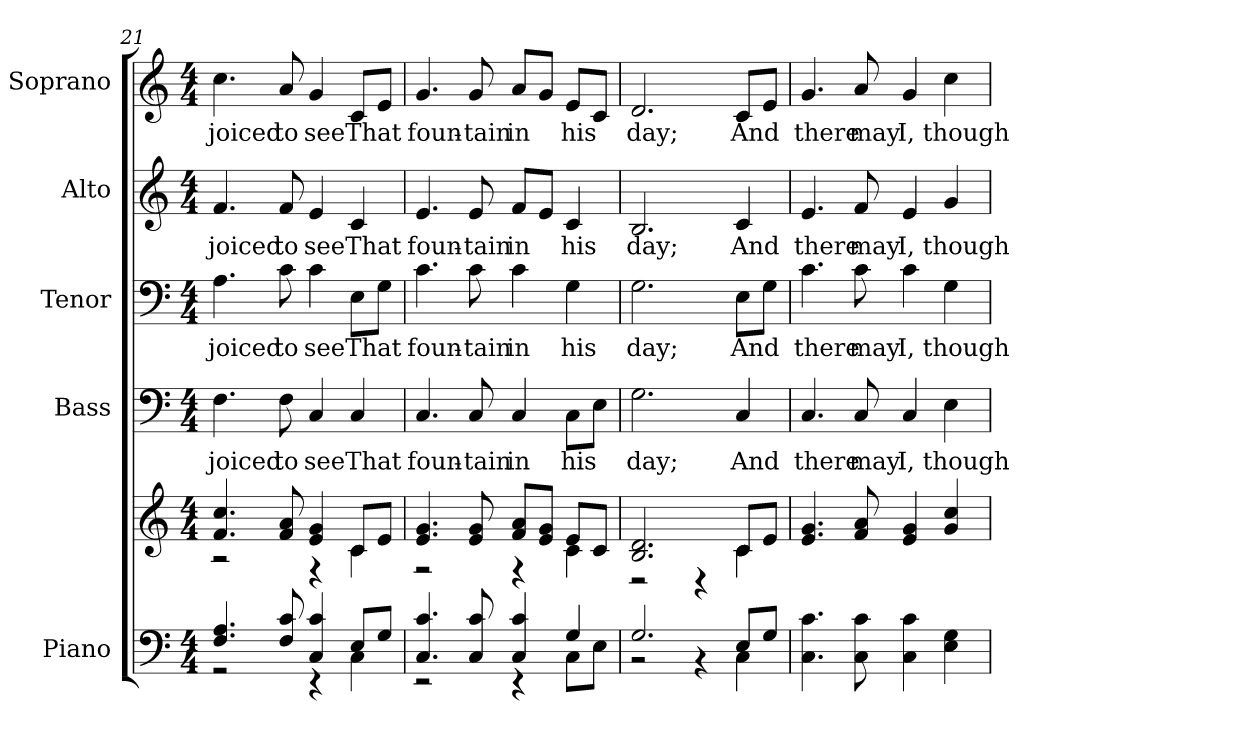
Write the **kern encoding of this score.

**kern	**kern	**kern	**text	**kern	**text	**kern	**text	**kern	**text
*part5	*part5	*part4	*part4	*part3	*part3	*part2	*part2	*part1	*part1
*staff6	*staff5	*staff4	*staff4	*staff3	*staff3	*staff2	*staff2	*staff1	*staff1
*I"Piano	*	*I"Bass	*	*I"Tenor	*	*I"Alto	*	*I"Soprano	*
*I'Pno.	*	*I'B.	*	*I'T.	*	*I'A.	*	*I'S.	*
*clefF4	*clefG2	*clefF4	*	*clefF4	*	*clefG2	*	*clefG2	*
*k[]	*k[]	*k[]	*	*k[]	*	*k[]	*	*k[]	*
*C:	*C:	*C:	*	*C:	*	*C:	*	*C:	*
*M4/4	*M4/4	*M4/4	*	*M4/4	*	*M4/4	*	*M4/4	*
=21	=21	=21	=21	=21	=21	=21	=21	=21	=21
*^	*^	*	*	*	*	*	*	*	*
!	!	!	!	!	!LO:LY:b:color=#000000	!	!	!	!	!	!
!	!	!	!	!	!	!	!LO:LY:b:color=#000000	!	!	!	!
!	!	!	!	!	!	!	!	!	!LO:LY:b:color=#000000	!	!
!	!	!	!	!	!	!	!	!	!	!	!LO:LY:b:color=#000000
4.Fi/ 4.Ai	2r	4.fi/ 4.cci	2r	4.Fi\	-joiced	4.Ai\	-joiced	4.fi/	-joiced	4.cci\	-joiced
!	!	!	!	!	!LO:LY:b:color=#000000	!	!	!	!	!	!
!	!	!	!	!	!	!	!LO:LY:b:color=#000000	!	!	!	!
!	!	!	!	!	!	!	!	!	!LO:LY:b:color=#000000	!	!
!	!	!	!	!	!	!	!	!	!	!	!LO:LY:b:color=#000000
8Fi/ 8ci	.	8fi/ 8ai	.	8Fi\	to	8ci\	to	8fi/	to	8ai/	to
!	!	!	!	!	!LO:LY:b:color=#000000	!	!	!	!	!	!
!	!	!	!	!	!	!	!LO:LY:b:color=#000000	!	!	!	!
!	!	!	!	!	!	!	!	!	!LO:LY:b:color=#000000	!	!
!	!	!	!	!	!	!	!	!	!	!	!LO:LY:b:color=#000000
4Ci/ 4ci	4r	4ei/ 4gi	4r	4Ci/	see	4ci\	see	4ei/	see	4gi/	see
!	!	!	!	!	!LO:LY:b:color=#000000	!	!	!	!	!	!
!	!	!	!	!	!	!	!LO:LY:b:color=#000000	!	!	!	!
!	!	!	!	!	!	!	!	!	!LO:LY:b:color=#000000	!	!
!	!	!	!	!	!	!	!	!	!	!	!LO:LY:b:color=#000000
8Ei/L	4Ci\	8ci/L	4ci\	4Ci/	That	8Ei\L	That	4ci/	That	8ci/L	That
8Gi/J	.	8ei/J	.	.	.	8Gi\J	.	.	.	8ei/J	.
=22	=22	=22	=22	=22	=22	=22	=22	=22	=22	=22	=22
!	!	!	!	!	!LO:LY:b:color=#000000	!	!	!	!	!	!
!	!	!	!	!	!	!	!LO:LY:b:color=#000000	!	!	!	!
!	!	!	!	!	!	!	!	!	!LO:LY:b:color=#000000	!	!
!	!	!	!	!	!	!	!	!	!	!	!LO:LY:b:color=#000000
4.Ci/ 4.ci	2r	4.ei/ 4.gi	2r	4.Ci/	foun-	4.ci\	foun-	4.ei/	foun-	4.gi/	foun-
!	!	!	!	!	!LO:LY:b:color=#000000	!	!	!	!	!	!
!	!	!	!	!	!	!	!LO:LY:b:color=#000000	!	!	!	!
!	!	!	!	!	!	!	!	!	!LO:LY:b:color=#000000	!	!
!	!	!	!	!	!	!	!	!	!	!	!LO:LY:b:color=#000000
8Ci/ 8ci	.	8ei/ 8gi	.	8Ci/	-tain	8ci\	-tain	8ei/	-tain	8gi/	-tain
!	!	!	!	!	!LO:LY:b:color=#000000	!	!	!	!	!	!
!	!	!	!	!	!	!	!LO:LY:b:color=#000000	!	!	!	!
!	!	!	!	!	!	!	!	!	!LO:LY:b:color=#000000	!	!
!	!	!	!	!	!	!	!	!	!	!	!LO:LY:b:color=#000000
4Ci/ 4ci	4r	8fi/ 8aiL	4r	4Ci/	in	4ci\	in	8fi/L	in	8ai/L	in
.	.	8ei/ 8giJ	.	.	.	.	.	8ei/J	.	8gi/J	.
!	!	!	!	!	!LO:LY:b:color=#000000	!	!	!	!	!	!
!	!	!	!	!	!	!	!LO:LY:b:color=#000000	!	!	!	!
!	!	!	!	!	!	!	!	!	!LO:LY:b:color=#000000	!	!
!	!	!	!	!	!	!	!	!	!	!	!LO:LY:b:color=#000000
4Gi/	8Ci\L	8ei/L	4ci\	8Ci\L	his	4Gi\	his	4ci/	his	8ei/L	his
.	8Ei\J	8ci/J	.	8Ei\J	.	.	.	.	.	8ci/J	.
=23	=23	=23	=23	=23	=23	=23	=23	=23	=23	=23	=23
!	!	!	!	!	!LO:LY:b:color=#000000	!	!	!	!	!	!
!	!	!	!	!	!	!	!LO:LY:b:color=#000000	!	!	!	!
!	!	!	!	!	!	!	!	!	!LO:LY:b:color=#000000	!	!
!	!	!	!	!	!	!	!	!	!	!	!LO:LY:b:color=#000000
2.Gi/	2r	2.Bi/ 2.di	2r	2.Gi\	day;	2.Gi\	day;	2.Bi/	day;	2.di/	day;
.	4r	.	4r	.	.	.	.	.	.	.	.
!	!	!	!	!	!LO:LY:b:color=#000000	!	!	!	!	!	!
!	!	!	!	!	!	!	!LO:LY:b:color=#000000	!	!	!	!
!	!	!	!	!	!	!	!	!	!LO:LY:b:color=#000000	!	!
!	!	!	!	!	!	!	!	!	!	!	!LO:LY:b:color=#000000
8Ei/L	4Ci\	8ci/L	4ci\	4Ci/	And	8Ei\L	And	4ci/	And	8ci/L	And
8Gi/J	.	8ei/J	.	.	.	8Gi\J	.	.	.	8ei/J	.
*v	*v	*	*	*	*	*	*	*	*	*	*
*	*v	*v	*	*	*	*	*	*	*	*
=24	=24	=24	=24	=24	=24	=24	=24	=24	=24
!	!	!	!LO:LY:b:color=#000000	!	!	!	!	!	!
!	!	!	!	!	!LO:LY:b:color=#000000	!	!	!	!
!	!	!	!	!	!	!	!LO:LY:b:color=#000000	!	!
!	!	!	!	!	!	!	!	!	!LO:LY:b:color=#000000
4.Ci\ 4.ci	4.ei/ 4.gi	4.Ci/	there	4.ci\	there	4.ei/	there	4.gi/	there
!	!	!	!LO:LY:b:color=#000000	!	!	!	!	!	!
!	!	!	!	!	!LO:LY:b:color=#000000	!	!	!	!
!	!	!	!	!	!	!	!LO:LY:b:color=#000000	!	!
!	!	!	!	!	!	!	!	!	!LO:LY:b:color=#000000
8Ci\ 8ci	8fi/ 8ai	8Ci/	may	8ci\	may	8fi/	may	8ai/	may
!	!	!	!LO:LY:b:color=#000000	!	!	!	!	!	!
!	!	!	!	!	!LO:LY:b:color=#000000	!	!	!	!
!	!	!	!	!	!	!	!LO:LY:b:color=#000000	!	!
!	!	!	!	!	!	!	!	!	!LO:LY:b:color=#000000
4Ci\ 4ci	4ei/ 4gi	4Ci/	I,	4ci\	I,	4ei/	I,	4gi/	I,
!	!	!	!LO:LY:b:color=#000000	!	!	!	!	!	!
!	!	!	!	!	!LO:LY:b:color=#000000	!	!	!	!
!	!	!	!	!	!	!	!LO:LY:b:color=#000000	!	!
!	!	!	!	!	!	!	!	!	!LO:LY:b:color=#000000
4Ei\ 4Gi	4gi/ 4cci	4Ei\	though	4Gi\	though	4gi/	though	4cci\	though
=	=	=	=	=	=	=	=	=	=
*-	*-	*-	*-	*-	*-	*-	*-	*-	*-
